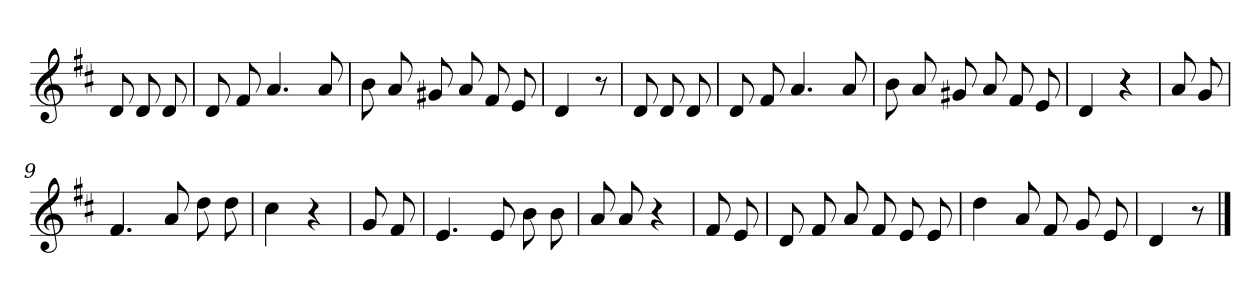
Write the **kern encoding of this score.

**kern
*part1
*staff1
*clefG2
*k[f#c#]
*D:
=
8d
8d
8d
=1
8d
8f#
4.a
8a
=2
8b
8a
8g#X
8a
8f#
8e
=3
4d
8r
=4
8d
8d
8d
=5
8d
8f#
4.a
8a
=6
8b
8a
8g#X
8a
8f#
8e
=7
4d
4r
=8
8a
8g
=9
4.f#
8a
8dd
8dd
=10
4cc#
4r
=11
8g
8f#
=12
4.e
8e
8b
8b
=13
8a
8a
4r
=14
8f#
8e
=15
8d
8f#
8a
8f#
8e
8e
=16
4dd
8a
8f#
8g
8e
=17
4d
8r
==
*-
